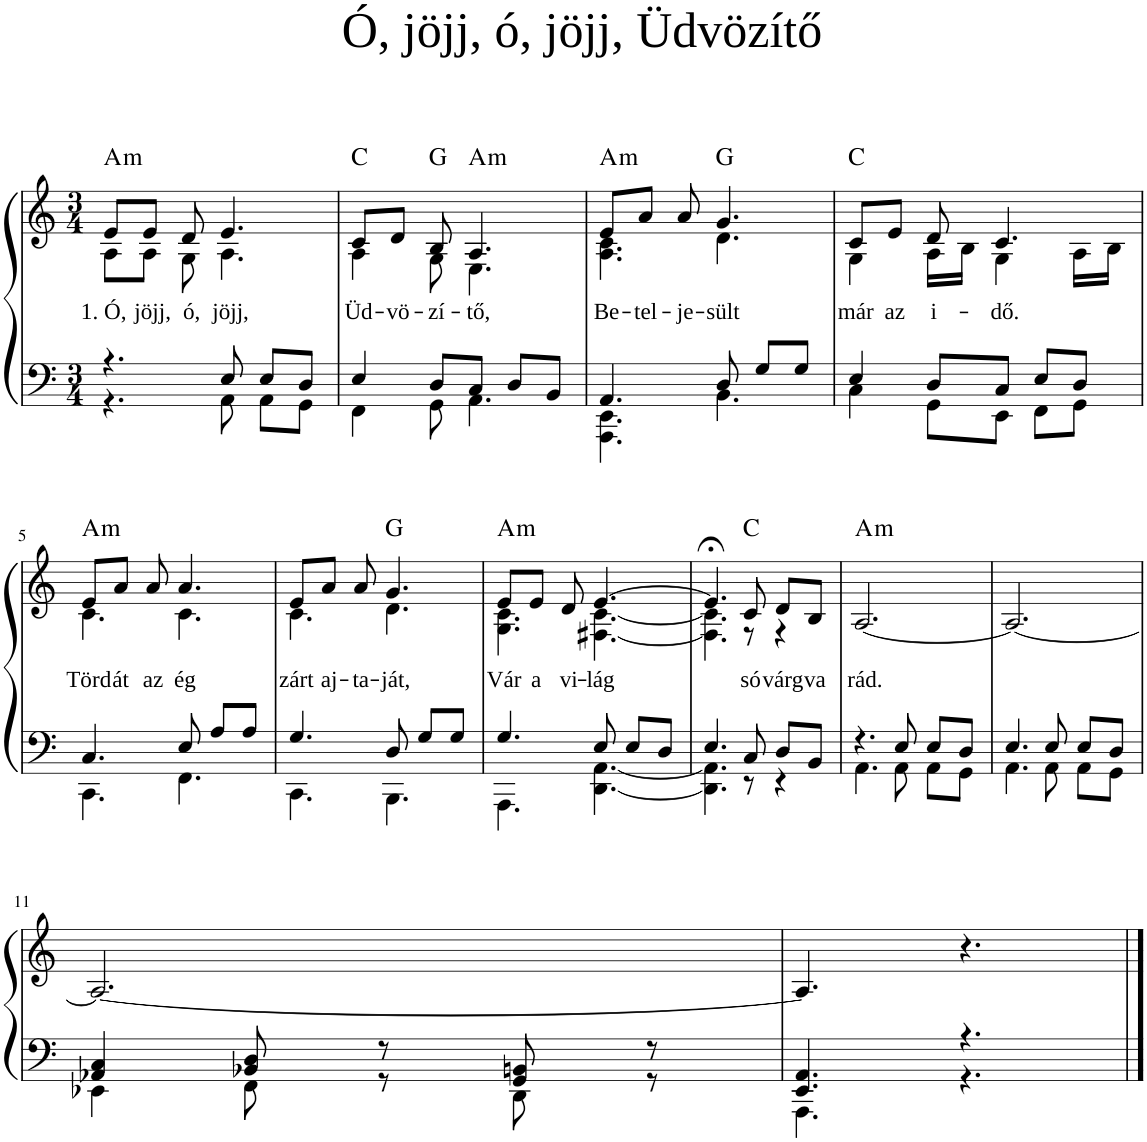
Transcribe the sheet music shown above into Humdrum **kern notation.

**kern	**kern	**text	**harte
*part1	*part1	*part1	*part1
*staff2	*staff1	*staff1	*
*I"Piano	*	*	*
*I'Pno	*	*	*
*clefF4	*clefG2	*	*
*k[]	*k[]	*	*
*M3/4	*M3/4	*	*
=1	=1	=1	=1
*^	*	*	*
!	!	!	!LO:LY:b	!LO:H:kt=m
*	*	*^	*	*
4.r	4.r	8e/L	8A\L	1. Ó,	A:min
!	!	!	!	!LO:LY:b	!
.	.	8e/J	8A\J	jöjj,	.
!	!	!	!	!LO:LY:b	!
.	.	8d/	8G\	ó,	.
!	!	!	!	!LO:LY:b	!
8E/	8AA\	4.e/	4.A\	jöjj,	.
8E/L	8AA\L	.	.	.	.
8D/J	8GG\J	.	.	.	.
=2	=2	=2	=2	=2	=2
!	!	!	!	!LO:LY:b	!
4E/	4FF\	8c/L	4A\	Üd-	C:maj
!	!	!	!	!LO:LY:b	!
.	.	8d/J	.	-vö-	.
!	!	!	!	!LO:LY:b	!
8D/L	8GG\	8B/	8G\	-zí-	G:maj
!	!	!	!	!LO:LY:b	!LO:H:kt=m
8C/J	4.AA\	4.A/	4.E\	-tő,	A:min
8D/L	.	.	.	.	.
8BB/J	.	.	.	.	.
=3	=3	=3	=3	=3	=3
!	!	!	!	!LO:LY:b	!LO:H:kt=m
4.AA/	4.AAA\ 4.EE\	8e/L	4.A\ 4.c\	Be-	A:min
!	!	!	!	!LO:LY:b	!
.	.	8a/J	.	-tel-	.
!	!	!	!	!LO:LY:b	!
.	.	8a/	.	-je-	.
!	!	!	!	!LO:LY:b	!
8D/	4.BB\	4.g/	4.d\	-sült	G:maj
8G/L	.	.	.	.	.
8G/J	.	.	.	.	.
=4	=4	=4	=4	=4	=4
!	!	!	!	!LO:LY:b	!
4E/	4C\	8c/L	4G\	már	C:maj
!	!	!	!	!LO:LY:b	!
.	.	8e/J	.	az	.
!	!	!	!	!LO:LY:b	!
8D/L	8GG\L	8d/	16A\LL	i-	.
.	.	.	16B\JJ	.	.
!	!	!	!	!LO:LY:b	!
8C/J	8EE\J	4.c/	4G\	-dő.	.
8E/L	8FF\L	.	.	.	.
8D/J	8GG\J	.	16A\LL	.	.
.	.	.	16B\JJ	.	.
!!LO:LB:g=z	!!
=5	=5	=5	=5	=5	=5
!	!	!	!	!LO:LY:b	!LO:H:kt=m
4.C/	4.CC\	8e/L	4.c\	Törd	A:min
!	!	!	!	!LO:LY:b	!
.	.	8a/J	.	át	.
!	!	!	!	!LO:LY:b	!
.	.	8a/	.	az	.
!	!	!	!	!LO:LY:b	!
8E/	4.FF\	4.a/	4.c\	ég	.
8A/L	.	.	.	.	.
8A/J	.	.	.	.	.
=6	=6	=6	=6	=6	=6
!	!	!	!	!LO:LY:b	!
4.G/	4.CC\	8e/L	4.c\	zárt	.
!	!	!	!	!LO:LY:b	!
.	.	8a/J	.	aj-	.
!	!	!	!	!LO:LY:b	!
.	.	8a/	.	-ta-	.
!	!	!	!	!LO:LY:b	!
8D/	4.BBB\	4.g/	4.d\	-ját,	G:maj
8G/L	.	.	.	.	.
8G/J	.	.	.	.	.
=7	=7	=7	=7	=7	=7
!	!	!	!	!LO:LY:b	!LO:H:kt=m
4.G/	4.AAA\	8e/L	4.G\ 4.c\	Vár	A:min
!	!	!	!	!LO:LY:b	!
.	.	8e/J	.	a	.
!	!	!	!	!LO:LY:b	!
.	.	8d/	.	vi-	.
!	!	!	!	!LO:LY:b	!
8E/	[4.DD\ [4.AA\	[4.e/	[4.F#X\ [4.c\	-lág	.
8E/L	.	.	.	.	.
8D/J	.	.	.	.	.
=8	=8	=8	=8	=8	=8
4.E/	4.DD\] 4.AA\]	4.e;</]	4.F#\] 4.c\]	.	.
!	!	!	!	!LO:LY:b	!
8C/	8r	8c/	8r	só-	C:maj
!	!	!	!	!LO:LY:b	!
8D/L	4r	8d/L	4r	-várg-	.
!	!	!	!	!LO:LY:b	!
8BB/J	.	8B/J	.	-va	.
*	*	*v	*v	*	*
=9	=9	=9	=9	=9
!	!	!	!LO:LY:b	!LO:H:kt=m
4.r	4.AA\	[2.A/	rád.	A:min
8E/	8AA\	.	.	.
8E/L	8AA\L	.	.	.
8D/J	8GG\J	.	.	.
=10	=10	=10	=10	=10
4.E/	4.AA\	2.A/_	.	.
8E/	8AA\	.	.	.
8E/L	8AA\L	.	.	.
8D/J	8GG\J	.	.	.
!!LO:LB:g=z
=11	=11	=11	=11	=11
4AA-X/ 4C/	4EE-X\	2.A/_	.	.
8BB-X/ 8D/	8FF\	.	.	.
8r	8r	.	.	.
8GG/ 8BBn/	8DD\	.	.	.
8r	8r	.	.	.
=12	=12	=12	=12	=12
4.EE/ 4.AA/	4.AAA\	4.A/]	.	.
4.r	4.r	4.r	.	.
*v	*v	*	*	*
==	==	==	==
*-	*-	*-	*-
